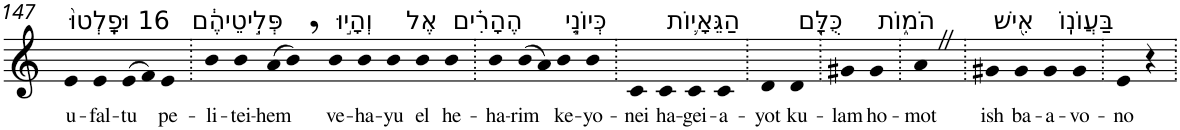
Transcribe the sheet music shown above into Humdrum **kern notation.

**kern	**text
*part1	*part1
*staff1	*staff1
*I"Piano	*
*I'Pno	*
!!LO:PB:g=z
*clefG2	*
*k[]	*
=147	=147
!LO:TX:a:t=16 וּפָֽלְטוּ֙	!
!	!LO:LY:b
4e	u-
!	!LO:LY:b
4e	-fal-
!	!LO:LY:b
(>8e	-tu
8f)	.
!LO:TX:a:t=פְּלִ֣יטֵיהֶ֔ם	!
!	!LO:LY:b
4e	pe-
=148.	=148.
!	!LO:LY:b
4b	-li-
!	!LO:LY:b
4b	-tei-
!	!LO:LY:b
(>8a	-hem
8b,)	.
!LO:TX:a:t=וְהָי֣וּ	!
!	!LO:LY:b
4b	ve-
!	!LO:LY:b
4b	-ha-
!	!LO:LY:b
4b	-yu
!LO:TX:a:t=אֶל	!
!	!LO:LY:b
4b	el
!LO:TX:a:t=הֶהָרִ֗ים	!
!	!LO:LY:b
4b	he-
=149.	=149.
!	!LO:LY:b
4b	-ha-
!	!LO:LY:b
(>8b	-rim
8a)	.
!LO:TX:a:t=כְּיוֹנֵ֧י	!
!	!LO:LY:b
4b	ke-
!	!LO:LY:b
4b	-yo-
=150.	=150.
!	!LO:LY:b
4c	-nei
!LO:TX:a:t=הַגֵּאָי֛וֹת	!
!	!LO:LY:b
4c	ha-
!	!LO:LY:b
4c	-gei-
!	!LO:LY:b
4c	-a-
=151.	=151.
!	!LO:LY:b
4d	-yot
!LO:TX:a:t=כֻּלָּ֖ם	!
!	!LO:LY:b
4d	ku-
=152.	=152.
!	!LO:LY:b
4g#X	-lam
!LO:TX:a:t=הֹמ֑וֹת	!
!	!LO:LY:b
4g#	ho-
=153.	=153.
!	!LO:LY:b
4aZ	-mot
=154.	=154.
!LO:TX:a:t=אִ֖ישׁ	!
!	!LO:LY:b
4g#X	ish
!LO:TX:a:t=בַּעֲוֺנֽוֹ	!
!	!LO:LY:b
4g#	ba-
!	!LO:LY:b
4g#	-a-
!	!LO:LY:b
4g#	-vo-
=155.	=155.
!	!LO:LY:b
4e	-no
4r	.
=.	=.
*-	*-
